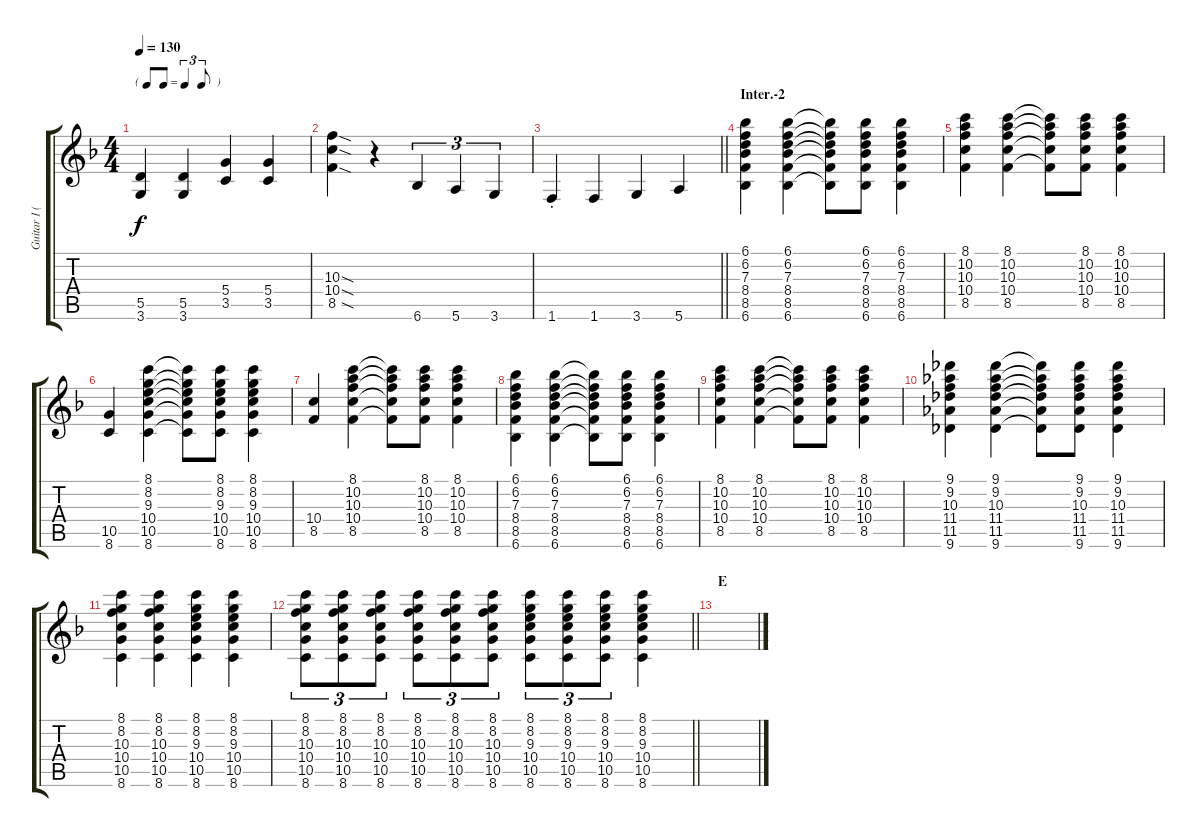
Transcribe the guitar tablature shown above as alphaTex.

\track ("Guitar I (Nakano Azusa)" "Guitar I (") {instrument overdrivenguitar}
\staff {score tabs}
\tuning (E4 B3 G3 D3 A2 E2) {hide}
\ts (4 4)
\tf triplet8th
\tempo 130
\clef g2
\ks f
(5.5 3.6).4{dy f} (5.5 3.6).4 (5.4 3.5).4 (5.4 3.5).4 |
(10.3{sod} 10.4{sod} 8.5{sod}).4 r.4 6.6.4{tu (3 2)} 5.6.4{tu (3 2)} 3.6.4{tu (3 2)} |
\barLineRight lightlight
1.6{st}.4 1.6.4 3.6.4 5.6.4 |
\section ("" "Inter.-2")
(6.1 6.2 7.3 8.4 8.5 6.6).4 (6.1 6.2 7.3 8.4 8.5 6.6).4 (6.1{t} 6.2{t} 7.3{t} 8.4{t} 8.5{t} 6.6{t}).8 (6.1 6.2 7.3 8.4 8.5 6.6).8 (6.1 6.2 7.3 8.4 8.5 6.6).4 |
(8.1 10.2 10.3 10.4 8.5).4 (8.1 10.2 10.3 10.4 8.5).4 (8.1{t} 10.2{t} 10.3{t} 10.4{t} 8.5{t}).8 (8.1 10.2 10.3 10.4 8.5).8 (8.1 10.2 10.3 10.4 8.5).4 |
(10.5 8.6).4 (8.1 8.2 9.3 10.4 10.5 8.6).4 (8.1{t} 8.2{t} 9.3{t} 10.4{t} 10.5{t} 8.6{t}).8 (8.1 8.2 9.3 10.4 10.5 8.6).8 (8.1 8.2 9.3 10.4 10.5 8.6).4 |
(10.4 8.5).4 (8.1 10.2 10.3 10.4 8.5).4 (8.1{t} 10.2{t} 10.3{t} 10.4{t} 8.5{t}).8 (8.1 10.2 10.3 10.4 8.5).8 (8.1 10.2 10.3 10.4 8.5).4 |
(6.1 6.2 7.3 8.4 8.5 6.6).4 (6.1 6.2 7.3 8.4 8.5 6.6).4 (6.1{t} 6.2{t} 7.3{t} 8.4{t} 8.5{t} 6.6{t}).8 (6.1 6.2 7.3 8.4 8.5 6.6).8 (6.1 6.2 7.3 8.4 8.5 6.6).4 |
(8.1 10.2 10.3 10.4 8.5).4 (8.1 10.2 10.3 10.4 8.5).4 (8.1{t} 10.2{t} 10.3{t} 10.4{t} 8.5{t}).8 (8.1 10.2 10.3 10.4 8.5).8 (8.1 10.2 10.3 10.4 8.5).4 |
(9.1 9.2 10.3 11.4 11.5 9.6).4 (9.1 9.2 10.3 11.4 11.5 9.6).4 (9.1{t} 9.2{t} 10.3{t} 11.4{t} 11.5{t} 9.6{t}).8 (9.1 9.2 10.3 11.4 11.5 9.6).8 (9.1 9.2 10.3 11.4 11.5 9.6).4 |
(8.1 8.2 10.3 10.4 10.5 8.6).4 (8.1 8.2 10.3 10.4 10.5 8.6).4 (8.1 8.2 9.3 10.4 10.5 8.6).4 (8.1 8.2 9.3 10.4 10.5 8.6).4 |
\barLineRight lightlight
(8.1 8.2 10.3 10.4 10.5 8.6).8{tu (3 2)} (8.1 8.2 10.3 10.4 10.5 8.6).8{tu (3 2)} (8.1 8.2 10.3 10.4 10.5 8.6).8{tu (3 2)} (8.1 8.2 10.3 10.4 10.5 8.6).8{tu (3 2)} (8.1 8.2 10.3 10.4 10.5 8.6).8{tu (3 2)} (8.1 8.2 10.3 10.4 10.5 8.6).8{tu (3 2)} (8.1 8.2 9.3 10.4 10.5 8.6).8{tu (3 2)} (8.1 8.2 9.3 10.4 10.5 8.6).8{tu (3 2)} (8.1 8.2 9.3 10.4 10.5 8.6).8{tu (3 2)} (8.1 8.2 9.3 10.4 10.5 8.6).4 |
\section ("" "E")
